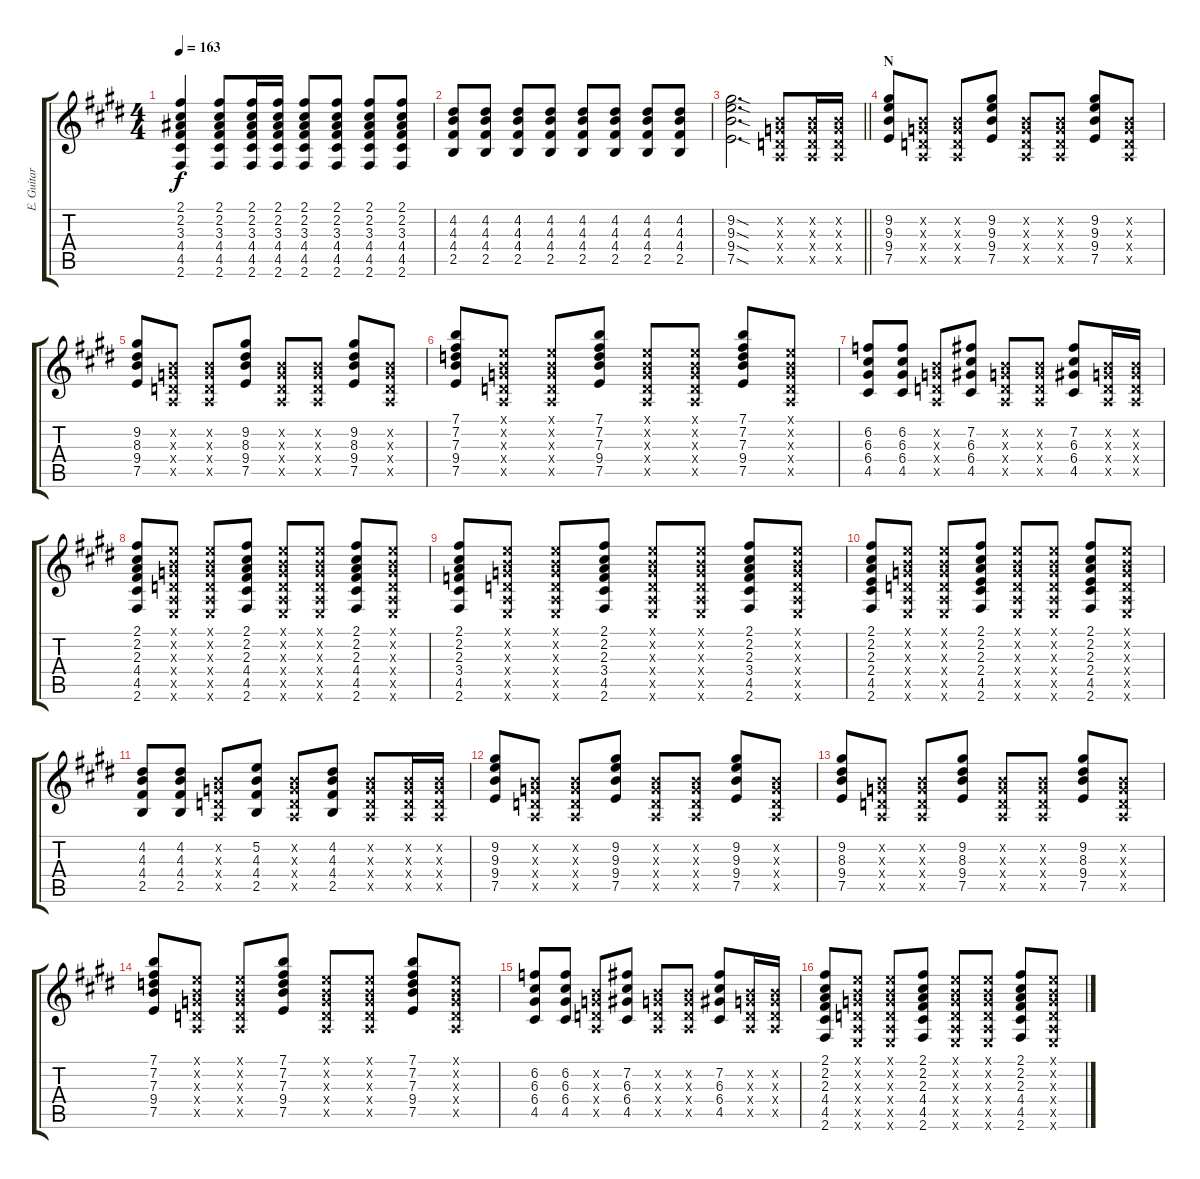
\track ("E. Guitar II" "E. Guitar ") {instrument overdrivenguitar}
\staff {score tabs}
\tuning (E4 B3 G3 D3 A2 E2) {hide}
\ts (4 4)
\tempo 163
\clef g2
\ks e
(2.1 2.2 3.3 4.4 4.5 2.6).4{dy f} (2.1 2.2 3.3 4.4 4.5 2.6).8 (2.1 2.2 3.3 4.4 4.5 2.6).16 (2.1 2.2 3.3 4.4 4.5 2.6).16 (2.1 2.2 3.3 4.4 4.5 2.6).8 (2.1 2.2 3.3 4.4 4.5 2.6).8 (2.1 2.2 3.3 4.4 4.5 2.6).8 (2.1 2.2 3.3 4.4 4.5 2.6).8 |
(4.2 4.3 4.4 2.5).8 (4.2 4.3 4.4 2.5).8 (4.2 4.3 4.4 2.5).8 (4.2 4.3 4.4 2.5).8 (4.2 4.3 4.4 2.5).8 (4.2 4.3 4.4 2.5).8 (4.2 4.3 4.4 2.5).8 (4.2 4.3 4.4 2.5).8 |
\barLineRight lightlight
(9.2{sod} 9.3{sod} 9.4{sod} 7.5{sod}).2{d} (0.2{x} 0.3{x} 0.4{x} 0.5{x}).8 (0.2{x} 0.3{x} 0.4{x} 0.5{x}).16 (0.2{x} 0.3{x} 0.4{x} 0.5{x}).16 |
\section ("" "N")
(9.2 9.3 9.4 7.5).8 (0.2{x} 0.3{x} 0.4{x} 0.5{x}).8 (0.2{x} 0.3{x} 0.4{x} 0.5{x}).8 (9.2 9.3 9.4 7.5).8 (0.2{x} 0.3{x} 0.4{x} 0.5{x}).8 (0.2{x} 0.3{x} 0.4{x} 0.5{x}).8 (9.2 9.3 9.4 7.5).8 (0.2{x} 0.3{x} 0.4{x} 0.5{x}).8 |
(9.2 8.3 9.4 7.5).8 (0.2{x} 0.3{x} 0.4{x} 0.5{x}).8 (0.2{x} 0.3{x} 0.4{x} 0.5{x}).8 (9.2 8.3 9.4 7.5).8 (0.2{x} 0.3{x} 0.4{x} 0.5{x}).8 (0.2{x} 0.3{x} 0.4{x} 0.5{x}).8 (9.2 8.3 9.4 7.5).8 (0.2{x} 0.3{x} 0.4{x} 0.5{x}).8 |
(7.1 7.2 7.3 9.4 7.5).8 (0.1{x} 0.2{x} 0.3{x} 0.4{x} 0.5{x}).8 (0.1{x} 0.2{x} 0.3{x} 0.4{x} 0.5{x}).8 (7.1 7.2 7.3 9.4 7.5).8 (0.1{x} 0.2{x} 0.3{x} 0.4{x} 0.5{x}).8 (0.1{x} 0.2{x} 0.3{x} 0.4{x} 0.5{x}).8 (7.1 7.2 7.3 9.4 7.5).8 (0.1{x} 0.2{x} 0.3{x} 0.4{x} 0.5{x}).8 |
(6.2 6.3 6.4 4.5).8 (6.2 6.3 6.4 4.5).8 (0.2{x} 0.3{x} 0.4{x} 0.5{x}).8 (7.2 6.3 6.4 4.5).8 (0.2{x} 0.3{x} 0.4{x} 0.5{x}).8 (0.2{x} 0.3{x} 0.4{x} 0.5{x}).8 (7.2 6.3 6.4 4.5).8 (0.2{x} 0.3{x} 0.4{x} 0.5{x}).16 (0.2{x} 0.3{x} 0.4{x} 0.5{x}).16 |
(2.1 2.2 2.3 4.4 4.5 2.6).8 (0.1{x} 0.2{x} 0.3{x} 0.4{x} 0.5{x} 0.6{x}).8 (0.1{x} 0.2{x} 0.3{x} 0.4{x} 0.5{x} 0.6{x}).8 (2.1 2.2 2.3 4.4 4.5 2.6).8 (0.1{x} 0.2{x} 0.3{x} 0.4{x} 0.5{x} 0.6{x}).8 (0.1{x} 0.2{x} 0.3{x} 0.4{x} 0.5{x} 0.6{x}).8 (2.1 2.2 2.3 4.4 4.5 2.6).8 (0.1{x} 0.2{x} 0.3{x} 0.4{x} 0.5{x} 0.6{x}).8 |
(2.1 2.2 2.3 3.4 4.5 2.6).8 (0.1{x} 0.2{x} 0.3{x} 0.4{x} 0.5{x} 0.6{x}).8 (0.1{x} 0.2{x} 0.3{x} 0.4{x} 0.5{x} 0.6{x}).8 (2.1 2.2 2.3 3.4 4.5 2.6).8 (0.1{x} 0.2{x} 0.3{x} 0.4{x} 0.5{x} 0.6{x}).8 (0.1{x} 0.2{x} 0.3{x} 0.4{x} 0.5{x} 0.6{x}).8 (2.1 2.2 2.3 3.4 4.5 2.6).8 (0.1{x} 0.2{x} 0.3{x} 0.4{x} 0.5{x} 0.6{x}).8 |
(2.1 2.2 2.3 2.4 4.5 2.6).8 (0.1{x} 0.2{x} 0.3{x} 0.4{x} 0.5{x} 0.6{x}).8 (0.1{x} 0.2{x} 0.3{x} 0.4{x} 0.5{x} 0.6{x}).8 (2.1 2.2 2.3 2.4 4.5 2.6).8 (0.1{x} 0.2{x} 0.3{x} 0.4{x} 0.5{x} 0.6{x}).8 (0.1{x} 0.2{x} 0.3{x} 0.4{x} 0.5{x} 0.6{x}).8 (2.1 2.2 2.3 2.4 4.5 2.6).8 (0.1{x} 0.2{x} 0.3{x} 0.4{x} 0.5{x} 0.6{x}).8 |
(4.2 4.3 4.4 2.5).8 (4.2 4.3 4.4 2.5).8 (0.2{x} 0.3{x} 0.4{x} 0.5{x}).8 (5.2 4.3 4.4 2.5).8 (0.2{x} 0.3{x} 0.4{x} 0.5{x}).8 (4.2 4.3 4.4 2.5).8 (0.2{x} 0.3{x} 0.4{x} 0.5{x}).8 (0.2{x} 0.3{x} 0.4{x} 0.5{x}).16 (0.2{x} 0.3{x} 0.4{x} 0.5{x}).16 |
(9.2 9.3 9.4 7.5).8 (0.2{x} 0.3{x} 0.4{x} 0.5{x}).8 (0.2{x} 0.3{x} 0.4{x} 0.5{x}).8 (9.2 9.3 9.4 7.5).8 (0.2{x} 0.3{x} 0.4{x} 0.5{x}).8 (0.2{x} 0.3{x} 0.4{x} 0.5{x}).8 (9.2 9.3 9.4 7.5).8 (0.2{x} 0.3{x} 0.4{x} 0.5{x}).8 |
(9.2 8.3 9.4 7.5).8 (0.2{x} 0.3{x} 0.4{x} 0.5{x}).8 (0.2{x} 0.3{x} 0.4{x} 0.5{x}).8 (9.2 8.3 9.4 7.5).8 (0.2{x} 0.3{x} 0.4{x} 0.5{x}).8 (0.2{x} 0.3{x} 0.4{x} 0.5{x}).8 (9.2 8.3 9.4 7.5).8 (0.2{x} 0.3{x} 0.4{x} 0.5{x}).8 |
(7.1 7.2 7.3 9.4 7.5).8 (0.1{x} 0.2{x} 0.3{x} 0.4{x} 0.5{x}).8 (0.1{x} 0.2{x} 0.3{x} 0.4{x} 0.5{x}).8 (7.1 7.2 7.3 9.4 7.5).8 (0.1{x} 0.2{x} 0.3{x} 0.4{x} 0.5{x}).8 (0.1{x} 0.2{x} 0.3{x} 0.4{x} 0.5{x}).8 (7.1 7.2 7.3 9.4 7.5).8 (0.1{x} 0.2{x} 0.3{x} 0.4{x} 0.5{x}).8 |
(6.2 6.3 6.4 4.5).8 (6.2 6.3 6.4 4.5).8 (0.2{x} 0.3{x} 0.4{x} 0.5{x}).8 (7.2 6.3 6.4 4.5).8 (0.2{x} 0.3{x} 0.4{x} 0.5{x}).8 (0.2{x} 0.3{x} 0.4{x} 0.5{x}).8 (7.2 6.3 6.4 4.5).8 (0.2{x} 0.3{x} 0.4{x} 0.5{x}).16 (0.2{x} 0.3{x} 0.4{x} 0.5{x}).16 |
(2.1 2.2 2.3 4.4 4.5 2.6).8 (0.1{x} 0.2{x} 0.3{x} 0.4{x} 0.5{x} 0.6{x}).8 (0.1{x} 0.2{x} 0.3{x} 0.4{x} 0.5{x} 0.6{x}).8 (2.1 2.2 2.3 4.4 4.5 2.6).8 (0.1{x} 0.2{x} 0.3{x} 0.4{x} 0.5{x} 0.6{x}).8 (0.1{x} 0.2{x} 0.3{x} 0.4{x} 0.5{x} 0.6{x}).8 (2.1 2.2 2.3 4.4 4.5 2.6).8 (0.1{x} 0.2{x} 0.3{x} 0.4{x} 0.5{x} 0.6{x}).8
